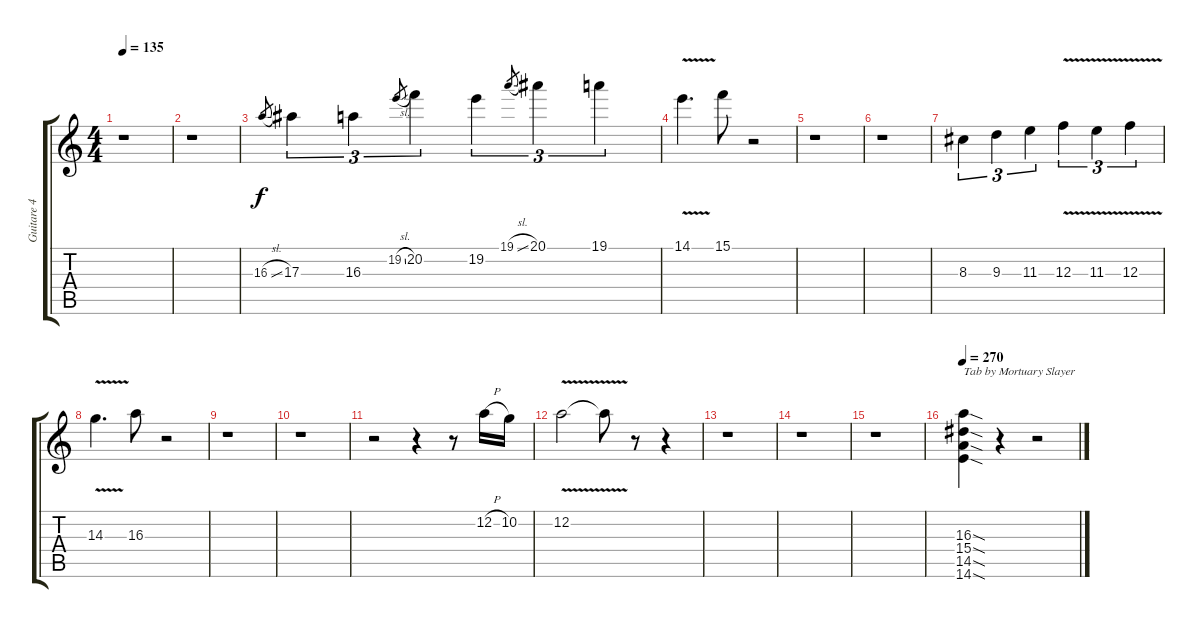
\track ("Guitare 4 (solo)" "Guitare 4 ") {instrument distortionguitar}
\staff {score tabs}
\tuning (D4 A3 F3 C3 G2 D2) {hide}
\ts (4 4)
\tempo 135
\clef g2
\ks c
r.1{dy f} |
r.1 |
16.3{sl}.8{gr} 17.3.4{tu (3 2)} 16.3.4{tu (3 2)} 19.2{sl}.8{gr} 20.2.4{tu (3 2)} 19.2.4{tu (3 2)} 19.1{sl}.8{gr} 20.1.4{tu (3 2)} 19.1.4{tu (3 2)} |
14.1{v}.4{d} 15.1.8 r.2 |
r.1 |
r.1 |
8.3.4{tu (3 2)} 9.3.4{tu (3 2)} 11.3.4{tu (3 2)} 12.3{v}.4{tu (3 2)} 11.3{v}.4{tu (3 2)} 12.3{v}.4{tu (3 2)} |
14.3{v}.4{d} 16.3.8 r.2 |
r.1 |
r.1 |
r.2 r.4 r.8 12.2{h}.16 10.2.16 |
12.2{v}.2 12.2{t}.8 r.8 r.4 |
r.1 |
r.1 |
r.1 |
\tempo 270
(16.3{sod} 15.4{sod} 14.5{sod} 14.6{sod}).4{txt "Tab by Mortuary Slayer" volume 10} r.4 r.2
